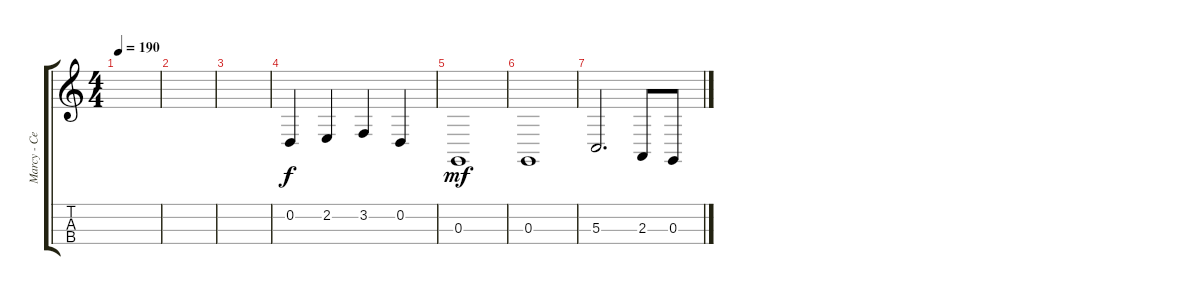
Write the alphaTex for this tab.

\track ("Marcy - Cello" "Marcy - Ce") {instrument cello}
\staff {score tabs}
\tuning (A3 D3 G2 C2) {hide}
\ts (4 4)
\tempo 190
\clef g2
\ks c
|
|
|
0.2.4{dy f} 2.2.4 3.2.4 0.2.4 |
0.3.1{dy mf} |
0.3.1 |
5.3.2{d} 2.3.8 0.3.8
